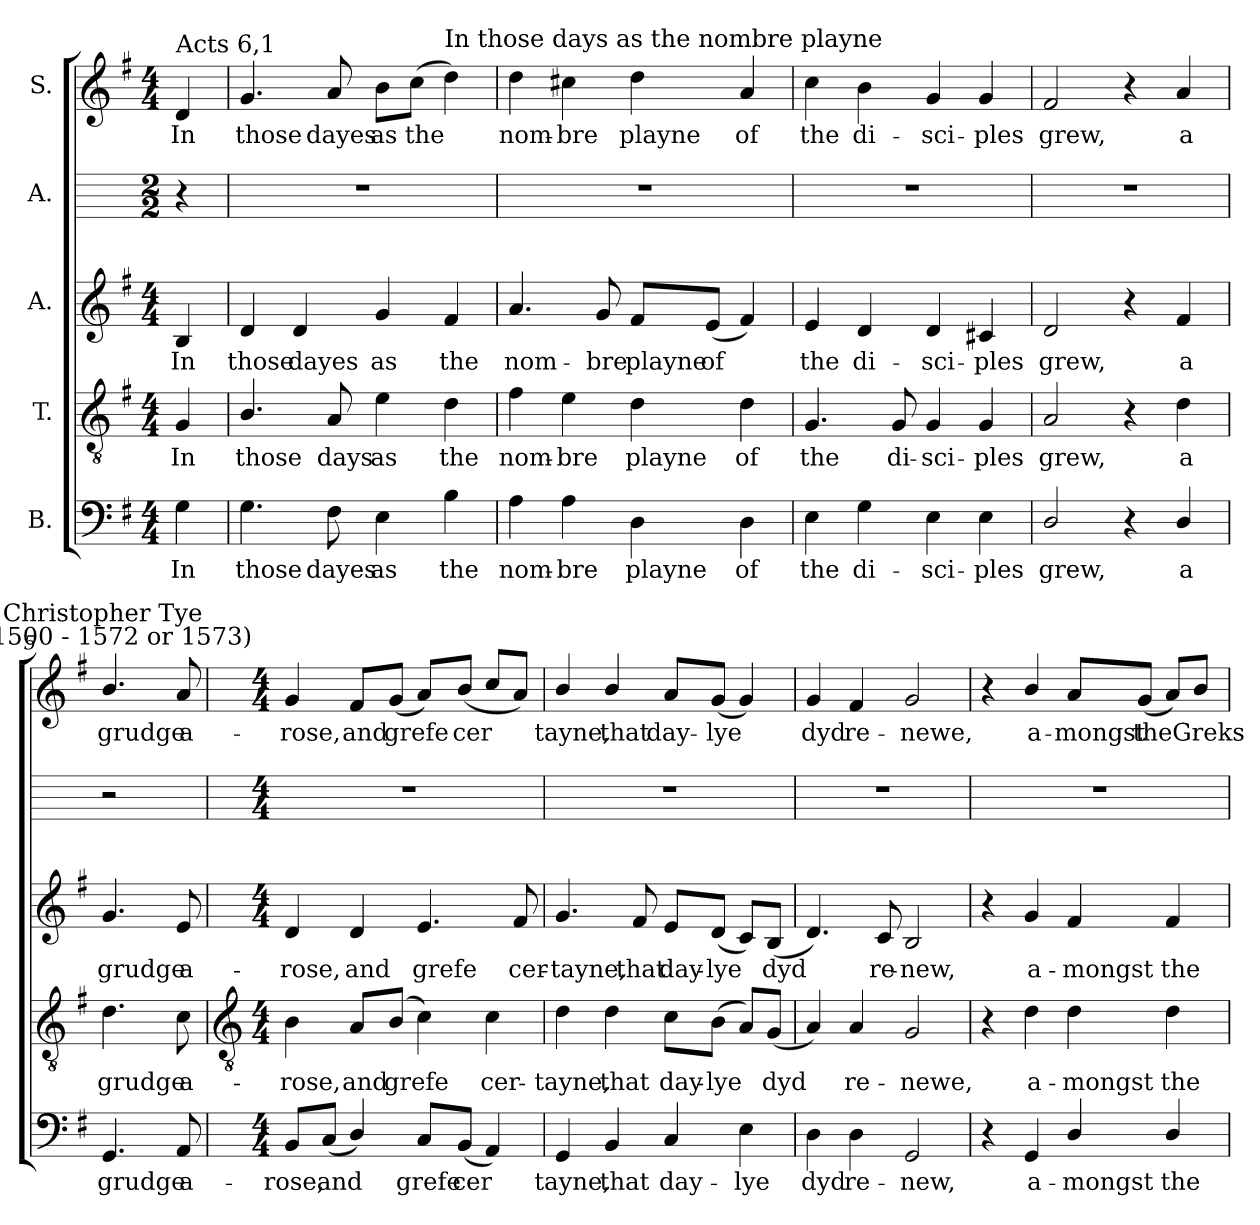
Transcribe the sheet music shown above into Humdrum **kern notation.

**kern	**text	**kern	**text	**kern	**text	**kern	**kern	**text
*part5	*part5	*part4	*part4	*part3	*part3	*part2	*part1	*part1
*staff5	*staff5	*staff4	*staff4	*staff3	*staff3	*staff2	*staff1	*staff1
*I"B.	*	*I"T.	*	*I"A.	*	*I"A.	*I"S.	*
*clefF4	*	*clefGv2	*	*clefG2	*	*	*clefG2	*
*k[f#]	*	*k[f#]	*	*k[f#]	*	*	*k[f#]	*
*G:	*	*G:	*	*G:	*	*	*G:	*
*M4/4	*	*M4/4	*	*M4/4	*	*M2/2	*M4/4	*
=	=	=	=	=	=	=	=	=
!	!	!	!	!	!	!	!LO:TX:a:t=Acts 6,1	!
!	!LO:LY:b	!	!LO:LY:b	!	!LO:LY:b	!	!	!LO:LY:b
4G	In	4G	In	4B	In	4r	4d	In
=1	=1	=1	=1	=1	=1	=1	=1	=1
!	!LO:LY:b	!	!LO:LY:b	!	!LO:LY:b	!	!	!LO:LY:b
4.G	those	4.B/	those	4d	those	1r	4.g	those
!	!	!	!	!	!LO:LY:b	!	!	!
.	.	.	.	4d	dayes	.	.	.
!	!LO:LY:b	!	!LO:LY:b	!	!	!	!	!LO:LY:b
8F#	dayes	8A	days	.	.	.	8a	dayes
!	!LO:LY:b	!	!LO:LY:b	!	!LO:LY:b	!	!	!LO:LY:b
4E	as	4e	as	4g	as	.	8bL	as
!	!	!	!	!	!	!	!	!LO:LY:b
.	.	.	.	.	.	.	(>8ccJ	the
!	!	!	!	!	!	!	!LO:TX:a:t=In those days as the nombre playne	!
!	!LO:LY:b	!	!LO:LY:b	!	!LO:LY:b	!	!	!
4B	the	4d	the	4f#	the	.	4dd)	.
=2	=2	=2	=2	=2	=2	=2	=2	=2
!	!LO:LY:b	!	!LO:LY:b	!	!LO:LY:b	!	!	!LO:LY:b
4A	nom-	4f#	nom-	4.a	nom-	1r	4dd	nom-
!	!LO:LY:b	!	!LO:LY:b	!	!	!	!	!LO:LY:b
4A	-bre	4e	-bre	.	.	.	4cc#X	-bre
!	!	!	!	!	!LO:LY:b	!	!	!
.	.	.	.	8g	-bre	.	.	.
!	!LO:LY:b	!	!LO:LY:b	!	!LO:LY:b	!	!	!LO:LY:b
4D	playne	4d	playne	8f#L	playne	.	4dd	playne
!	!	!	!	!	!LO:LY:b	!	!	!
.	.	.	.	(<8eJ	of	.	.	.
!	!LO:LY:b	!	!LO:LY:b	!	!	!	!	!LO:LY:b
4D	of	4d	of	4f#)	.	.	4a	of
=3	=3	=3	=3	=3	=3	=3	=3	=3
!	!LO:LY:b	!	!LO:LY:b	!	!LO:LY:b	!	!	!LO:LY:b
4E	the	4.G	the	4e	the	1r	4cc	the
!	!LO:LY:b	!	!	!	!LO:LY:b	!	!	!LO:LY:b
4G	di-	.	.	4d	di-	.	4b	di-
!	!	!	!LO:LY:b	!	!	!	!	!
.	.	8G	di-	.	.	.	.	.
!	!LO:LY:b	!	!LO:LY:b	!	!LO:LY:b	!	!	!LO:LY:b
4E	-sci-	4G	-sci-	4d	-sci-	.	4g	-sci-
!	!LO:LY:b	!	!LO:LY:b	!	!LO:LY:b	!	!	!LO:LY:b
4E	-ples	4G	-ples	4c#X	-ples	.	4g	-ples
=4	=4	=4	=4	=4	=4	=4	=4	=4
!	!LO:LY:b	!	!LO:LY:b	!	!LO:LY:b	!	!	!LO:LY:b
2D/	grew,	2A	grew,	2d	grew,	1r	2f#	grew,
4r	.	4r	.	4r	.	.	4r	.
!	!LO:LY:b	!	!LO:LY:b	!	!LO:LY:b	!	!	!LO:LY:b
4D/	a	4d	a	4f#	a	.	4a	a
=5	=5	=5	=5	=5	=5	=5	=5	=5
!	!	!	!	!	!	!	!LO:TX:a:cj:t=Christopher Tye\n(c. 1500 - 1572 or 1573)	!
!	!LO:LY:b	!	!LO:LY:b	!	!LO:LY:b	!	!	!LO:LY:b
4.GG	grudge	4.d	grudge	4.g	grudge	2r	4.b/	grudge
!	!LO:LY:b	!	!LO:LY:b	!	!LO:LY:b	!	!	!LO:LY:b
8AA	a-	8c	a-	8e	a-	.	8a	a-
!!LO:LB:g=z
=6	=6	=6	=6	=6	=6	=6	=6	=6
*	*	*clefGv2	*	*	*	*	*	*
*M4/4	*	*M4/4	*	*M4/4	*	*M4/4	*M4/4	*
!	!LO:LY:b	!	!LO:LY:b	!	!LO:LY:b	!	!	!LO:LY:b
8BBL	-rose,	4B	-rose,	4d	-rose,	1r	4g	-rose,
!	!LO:LY:b	!	!	!	!	!	!	!
(<8CJ	and	.	.	.	.	.	.	.
!	!	!	!LO:LY:b	!	!LO:LY:b	!	!	!LO:LY:b
4D/)	.	8AL	and	4d	and	.	8f#L	and
!	!	!	!LO:LY:b	!	!	!	!	!LO:LY:b
.	.	(<8BJ	grefe	.	.	.	(<8gJ	grefe
!	!LO:LY:b	!	!	!	!LO:LY:b	!	!	!
8CL	grefe	4c)	.	4.e	grefe	.	8a/L)	.
!	!LO:LY:b	!	!	!	!	!	!	!LO:LY:b
(<8BBJ	cer	.	.	.	.	.	(<8b/J	cer
!	!	!	!LO:LY:b	!	!	!	!	!
4AA)	.	4c	cer-	.	.	.	8cc/L	.
!	!	!	!	!	!LO:LY:b	!	!	!
.	.	.	.	8f#	cer-	.	8a/J)	.
=7	=7	=7	=7	=7	=7	=7	=7	=7
!	!LO:LY:b	!	!LO:LY:b	!	!LO:LY:b	!	!	!LO:LY:b
4GG	tayne,	4d	-tayne,	4.g	-tayne,	1r	4b/	tayne,
!	!LO:LY:b	!	!LO:LY:b	!	!	!	!	!LO:LY:b
4BB	that	4d	that	.	.	.	4b/	that
!	!	!	!	!	!LO:LY:b	!	!	!
.	.	.	.	8f#	that	.	.	.
!	!LO:LY:b	!	!LO:LY:b	!	!LO:LY:b	!	!	!LO:LY:b
4C	day-	8cL	day-	8eL	day-	.	8aL	day-
!	!	!	!LO:LY:b	!	!LO:LY:b	!	!	!LO:LY:b
.	.	(<8BJ	-lye	(<8dJ	-lye	.	(<8gJ	-lye
!	!LO:LY:b	!	!	!	!	!	!	!
4E	-lye	8AL)	.	8cL)	.	.	4g)	.
!	!	!	!LO:LY:b	!	!LO:LY:b	!	!	!
.	.	(<8GJ	dyd	(<8BJ	dyd	.	.	.
=8	=8	=8	=8	=8	=8	=8	=8	=8
!	!LO:LY:b	!	!	!	!	!	!	!LO:LY:b
4D	dyd	4A)	.	4.d)	.	1r	4g	dyd
!	!LO:LY:b	!	!LO:LY:b	!	!	!	!	!LO:LY:b
4D	re-	4A	re-	.	.	.	4f#	re-
!	!	!	!	!	!LO:LY:b	!	!	!
.	.	.	.	8c	re-	.	.	.
!	!LO:LY:b	!	!LO:LY:b	!	!LO:LY:b	!	!	!LO:LY:b
2GG	-new,	2G	-newe,	2B	-new,	.	2g	-newe,
=9	=9	=9	=9	=9	=9	=9	=9	=9
4r	.	4r	.	4r	.	1r	4r	.
!	!LO:LY:b	!	!LO:LY:b	!	!LO:LY:b	!	!	!LO:LY:b
4GG	a-	4d	a-	4g	a-	.	4b/	a-
!	!LO:LY:b	!	!LO:LY:b	!	!LO:LY:b	!	!	!LO:LY:b
4D/	-mongst	4d	-mongst	4f#	-mongst	.	8aL	-mongst
!	!	!	!	!	!	!	!	!LO:LY:b
.	.	.	.	.	.	.	(<8gJ	the
!	!LO:LY:b	!	!LO:LY:b	!	!LO:LY:b	!	!	!
4D/	the	4d	the	4f#	the	.	8aL)	.
!	!	!	!	!	!	!	!	!LO:LY:b
.	.	.	.	.	.	.	8bJ	Greks
=	=	=	=	=	=	=	=	=
*-	*-	*-	*-	*-	*-	*-	*-	*-
